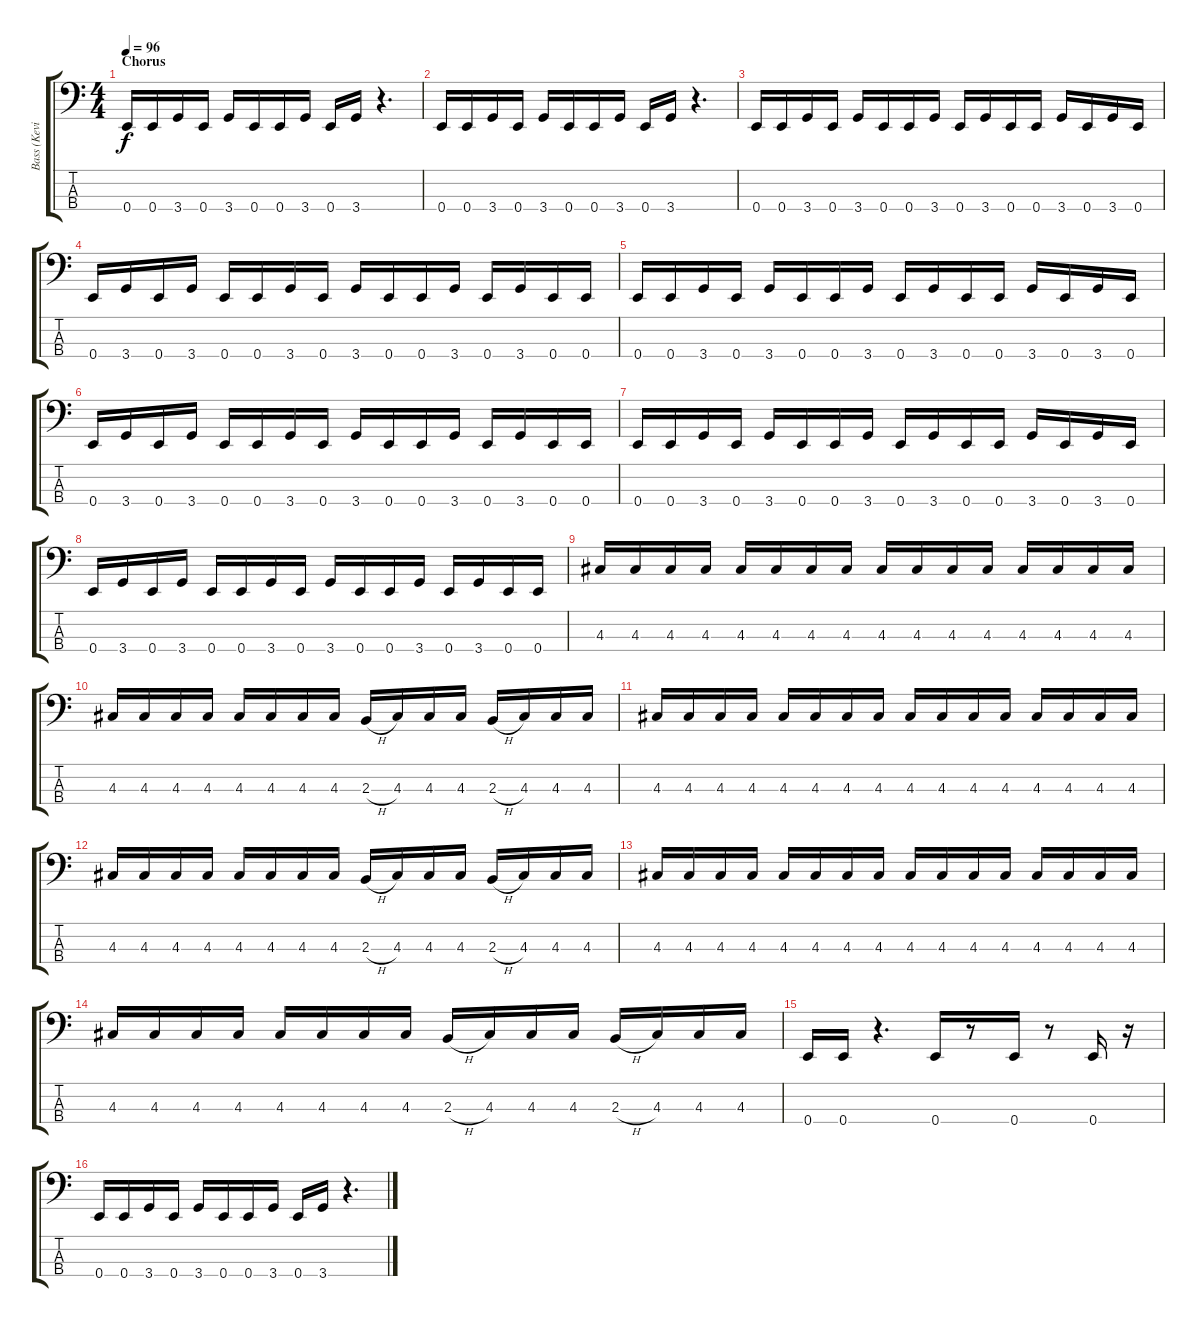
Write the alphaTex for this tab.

\track ("Bass (Kevin Rutmanis)" "Bass (Kevi") {instrument electricbasspick}
\staff {score tabs}
\tuning (G2 D2 A1 E1) {hide}
\ts (4 4)
\section ("" "Chorus")
\tempo 96
\clef f4
\ks c
0.4.16{dy f} 0.4.16 3.4.16 0.4.16 3.4.16 0.4.16 0.4.16 3.4.16 0.4.16 3.4.16 r.4{d} |
0.4.16 0.4.16 3.4.16 0.4.16 3.4.16 0.4.16 0.4.16 3.4.16 0.4.16 3.4.16 r.4{d} |
0.4.16 0.4.16 3.4.16 0.4.16 3.4.16 0.4.16 0.4.16 3.4.16 0.4.16 3.4.16 0.4.16 0.4.16 3.4.16 0.4.16 3.4.16 0.4.16 |
0.4.16 3.4.16 0.4.16 3.4.16 0.4.16 0.4.16 3.4.16 0.4.16 3.4.16 0.4.16 0.4.16 3.4.16 0.4.16 3.4.16 0.4.16 0.4.16 |
0.4.16 0.4.16 3.4.16 0.4.16 3.4.16 0.4.16 0.4.16 3.4.16 0.4.16 3.4.16 0.4.16 0.4.16 3.4.16 0.4.16 3.4.16 0.4.16 |
0.4.16 3.4.16 0.4.16 3.4.16 0.4.16 0.4.16 3.4.16 0.4.16 3.4.16 0.4.16 0.4.16 3.4.16 0.4.16 3.4.16 0.4.16 0.4.16 |
0.4.16 0.4.16 3.4.16 0.4.16 3.4.16 0.4.16 0.4.16 3.4.16 0.4.16 3.4.16 0.4.16 0.4.16 3.4.16 0.4.16 3.4.16 0.4.16 |
0.4.16 3.4.16 0.4.16 3.4.16 0.4.16 0.4.16 3.4.16 0.4.16 3.4.16 0.4.16 0.4.16 3.4.16 0.4.16 3.4.16 0.4.16 0.4.16 |
4.3.16 4.3.16 4.3.16 4.3.16 4.3.16 4.3.16 4.3.16 4.3.16 4.3.16 4.3.16 4.3.16 4.3.16 4.3.16 4.3.16 4.3.16 4.3.16 |
4.3.16 4.3.16 4.3.16 4.3.16 4.3.16 4.3.16 4.3.16 4.3.16 2.3{h}.16 4.3.16 4.3.16 4.3.16 2.3{h}.16 4.3.16 4.3.16 4.3.16 |
4.3.16 4.3.16 4.3.16 4.3.16 4.3.16 4.3.16 4.3.16 4.3.16 4.3.16 4.3.16 4.3.16 4.3.16 4.3.16 4.3.16 4.3.16 4.3.16 |
4.3.16 4.3.16 4.3.16 4.3.16 4.3.16 4.3.16 4.3.16 4.3.16 2.3{h}.16 4.3.16 4.3.16 4.3.16 2.3{h}.16 4.3.16 4.3.16 4.3.16 |
4.3.16 4.3.16 4.3.16 4.3.16 4.3.16 4.3.16 4.3.16 4.3.16 4.3.16 4.3.16 4.3.16 4.3.16 4.3.16 4.3.16 4.3.16 4.3.16 |
4.3.16 4.3.16 4.3.16 4.3.16 4.3.16 4.3.16 4.3.16 4.3.16 2.3{h}.16 4.3.16 4.3.16 4.3.16 2.3{h}.16 4.3.16 4.3.16 4.3.16 |
0.4.16 0.4.16 r.4{d} 0.4.16 r.8 0.4.16 r.8 0.4.16 r.16 |
0.4.16 0.4.16 3.4.16 0.4.16 3.4.16 0.4.16 0.4.16 3.4.16 0.4.16 3.4.16 r.4{d}
